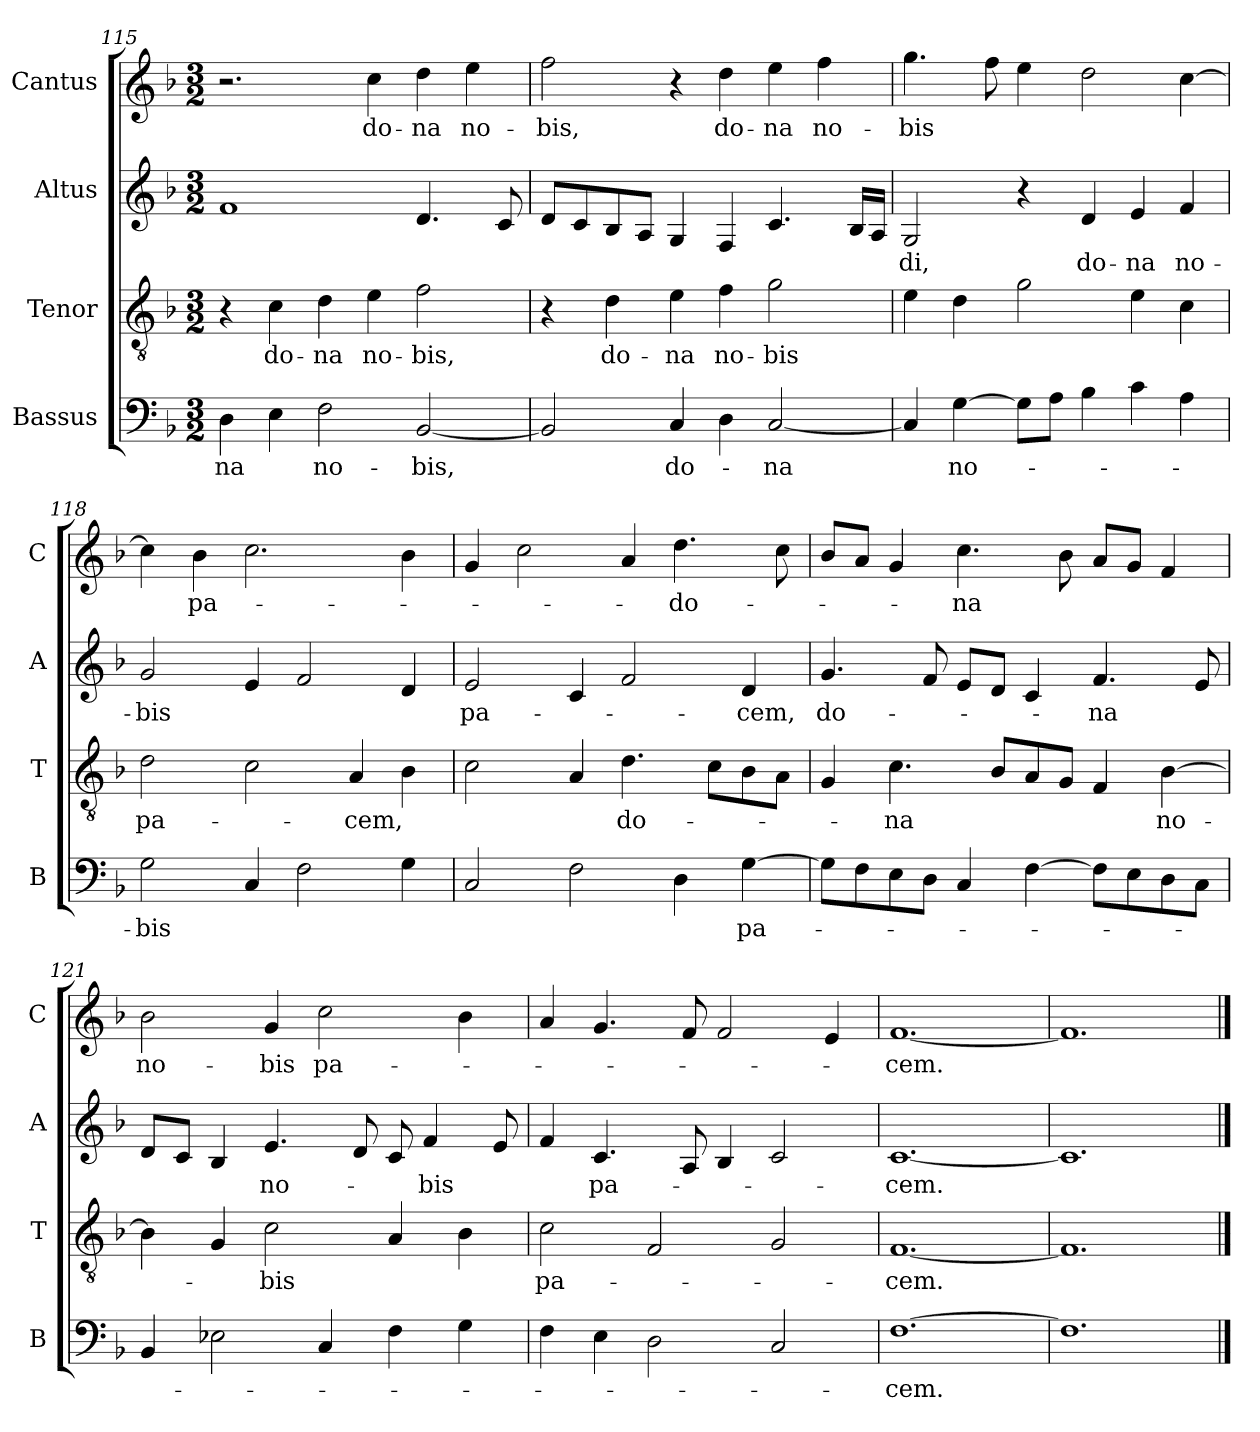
**kern	**text	**kern	**text	**kern	**text	**kern	**text
*part4	*part4	*part3	*part3	*part2	*part2	*part1	*part1
*staff4	*staff4	*staff3	*staff3	*staff2	*staff2	*staff1	*staff1
*I"Bassus	*	*I"Tenor	*	*I"Altus	*	*I"Cantus	*
*I'B	*	*I'T	*	*I'A	*	*I'C	*
*clefF4	*	*clefGv2	*	*clefG2	*	*clefG2	*
*k[b-]	*	*k[b-]	*	*k[b-]	*	*k[b-]	*
*F:	*	*F:	*	*F:	*	*F:	*
*M3/2	*	*M3/2	*	*M3/2	*	*M3/2	*
=115	=115	=115	=115	=115	=115	=115	=115
!	!LO:LY:b	!	!	!	!	!	!
4D\	-na	4r	.	1f	.	2.r	.
!	!	!	!LO:LY:b	!	!	!	!
4E\	.	4c\	do-	.	.	.	.
!	!LO:LY:b	!	!	!	!	!	!
!	!	!	!LO:LY:b	!	!	!	!
2F\	no-	4d\	-na	.	.	.	.
!	!	!	!LO:LY:b	!	!	!	!
!	!	!	!	!	!	!	!LO:LY:b
.	.	4e\	no-	.	.	4cc\	do-
!	!LO:LY:b	!	!	!	!	!	!
!	!	!	!LO:LY:b	!	!	!	!
!	!	!	!	!	!	!	!LO:LY:b
[2BB-/	-bis,	2f\	-bis,	4.d/	.	4dd\	-na
!	!	!	!	!	!	!	!LO:LY:b
.	.	.	.	.	.	4ee\	no-
.	.	.	.	8c/	.	.	.
!!LO:LB:g=z
=116	=116	=116	=116	=116	=116	=116	=116
!	!	!	!	!	!	!	!LO:LY:b
2BB-/]	.	4r	.	8d/L	.	2ff\	-bis,
.	.	.	.	8c/	.	.	.
!	!	!	!LO:LY:b	!	!	!	!
.	.	4d\	do-	8B-/	.	.	.
.	.	.	.	8A/J	.	.	.
!	!LO:LY:b	!	!	!	!	!	!
!	!	!	!LO:LY:b	!	!	!	!
4C/	do-	4e\	-na	4G/	.	4r	.
!	!	!	!LO:LY:b	!	!	!	!
!	!	!	!	!	!	!	!LO:LY:b
4D\	.	4f\	no-	4F/	.	4dd\	do-
!	!LO:LY:b	!	!	!	!	!	!
!	!	!	!LO:LY:b	!	!	!	!
!	!	!	!	!	!	!	!LO:LY:b
[2C/	-na	2g\	-bis	4.c/	.	4ee\	-na
!	!	!	!	!	!	!	!LO:LY:b
.	.	.	.	.	.	4ff\	no-
.	.	.	.	16B-/LL	.	.	.
.	.	.	.	16A/JJ	.	.	.
=117	=117	=117	=117	=117	=117	=117	=117
!	!	!	!	!	!LO:LY:b	!	!
!	!	!	!	!	!	!	!LO:LY:b
4C/]	.	4e\	.	2G/	-di,	4.gg\	-bis
!	!LO:LY:b	!	!	!	!	!	!
[4G\	no-	4d\	.	.	.	.	.
.	.	.	.	.	.	8ff\	.
8G\L]	.	2g\	.	4r	.	4ee\	.
8A\J	.	.	.	.	.	.	.
!	!	!	!	!	!LO:LY:b	!	!
4B-\	.	.	.	4d/	do-	2dd\	.
!	!	!	!	!	!LO:LY:b	!	!
4c\	.	4e\	.	4e/	-na	.	.
!	!	!	!	!	!LO:LY:b	!	!
4A\	.	4c\	.	4f/	no-	[4cc\	.
=118	=118	=118	=118	=118	=118	=118	=118
!	!LO:LY:b	!	!	!	!	!	!
!	!	!	!LO:LY:b	!	!	!	!
!	!	!	!	!	!LO:LY:b	!	!
2G\	-bis	2d\	pa-	2g/	-bis	4cc\]	.
!	!	!	!	!	!	!	!LO:LY:b
.	.	.	.	.	.	4b-\	pa-
4C/	.	2c\	.	4e/	.	2.cc\	.
2F\	.	.	.	2f/	.	.	.
!	!	!	!LO:LY:b	!	!	!	!
.	.	4A/	-cem,	.	.	.	.
4G\	.	4B-\	.	4d/	.	4b-\	.
=119	=119	=119	=119	=119	=119	=119	=119
!	!	!	!	!	!LO:LY:b	!	!
2C/	.	2c\	.	2e/	pa-	4g/	.
.	.	.	.	.	.	2cc\	.
2F\	.	4A/	.	4c/	.	.	.
!	!	!	!LO:LY:b	!	!	!	!
.	.	4.d\	do-	2f/	.	4a/	.
!	!	!	!	!	!	!	!LO:LY:b
4D\	.	.	.	.	.	4.dd\	-do-
.	.	8c\L	.	.	.	.	.
!	!LO:LY:b	!	!	!	!	!	!
!	!	!	!	!	!LO:LY:b	!	!
[4G\	pa-	8B-\	.	4d/	-cem,	.	.
.	.	8A\J	.	.	.	8cc\	.
!!LO:LB:g=z
=120	=120	=120	=120	=120	=120	=120	=120
!	!	!	!	!	!LO:LY:b	!	!
8G\L]	.	4G/	.	4.g/	do-	8b-/L	.
8F\	.	.	.	.	.	8a/J	.
!	!	!	!LO:LY:b	!	!	!	!
8E\	.	4.c\	-na	.	.	4g/	.
8D\J	.	.	.	8f/	.	.	.
!	!	!	!	!	!	!	!LO:LY:b
4C/	.	.	.	8e/L	.	4.cc\	-na
.	.	8B-/L	.	8d/J	.	.	.
[4F\	.	8A/	.	4c/	.	.	.
.	.	8G/J	.	.	.	8b-\	.
!	!	!	!	!	!LO:LY:b	!	!
8F\L]	.	4F/	.	4.f/	-na	8a/L	.
8E\	.	.	.	.	.	8g/J	.
!	!	!	!LO:LY:b	!	!	!	!
8D\	.	[4B-\	no-	.	.	4f/	.
8C\J	.	.	.	8e/	.	.	.
=121	=121	=121	=121	=121	=121	=121	=121
!	!	!	!	!	!	!	!LO:LY:b
4BB-/	.	4B-\]	.	8d/L	.	2b-\	no-
.	.	.	.	8c/J	.	.	.
2E-X\	.	4G/	.	4B-/	.	.	.
!	!	!	!LO:LY:b	!	!	!	!
!	!	!	!	!	!LO:LY:b	!	!
!	!	!	!	!	!	!	!LO:LY:b
.	.	2c\	-bis	4.e/	no-	4g/	-bis
!	!	!	!	!	!	!	!LO:LY:b
4C/	.	.	.	.	.	2cc\	pa-
.	.	.	.	8d/	.	.	.
4F\	.	4A/	.	8c/	.	.	.
!	!	!	!	!	!LO:LY:b	!	!
.	.	.	.	4f/	-bis	.	.
4G\	.	4B-\	.	.	.	4b-\	.
.	.	.	.	8e/	.	.	.
=122	=122	=122	=122	=122	=122	=122	=122
!	!	!	!LO:LY:b	!	!	!	!
4F\	.	2c\	pa-	4f/	.	4a/	.
!	!	!	!	!	!LO:LY:b	!	!
4E\	.	.	.	4.c/	pa-	4.g/	.
2D\	.	2F/	.	.	.	.	.
.	.	.	.	8A/	.	8f/	.
.	.	.	.	4B-/	.	2f/	.
2C/	.	2G/	.	2c/	.	.	.
.	.	.	.	.	.	4e/	.
=123	=123	=123	=123	=123	=123	=123	=123
!	!LO:LY:b	!	!	!	!	!	!
!	!	!	!LO:LY:b	!	!	!	!
!	!	!	!	!	!LO:LY:b	!	!
!	!	!	!	!	!	!	!LO:LY:b
[1.F	-cem.	[1.F	-cem.	[1.c	-cem.	[1.f	-cem.
=124	=124	=124	=124	=124	=124	=124	=124
1.F]	.	1.F]	.	1.c]	.	1.f]	.
==	==	==	==	==	==	==	==
*-	*-	*-	*-	*-	*-	*-	*-
